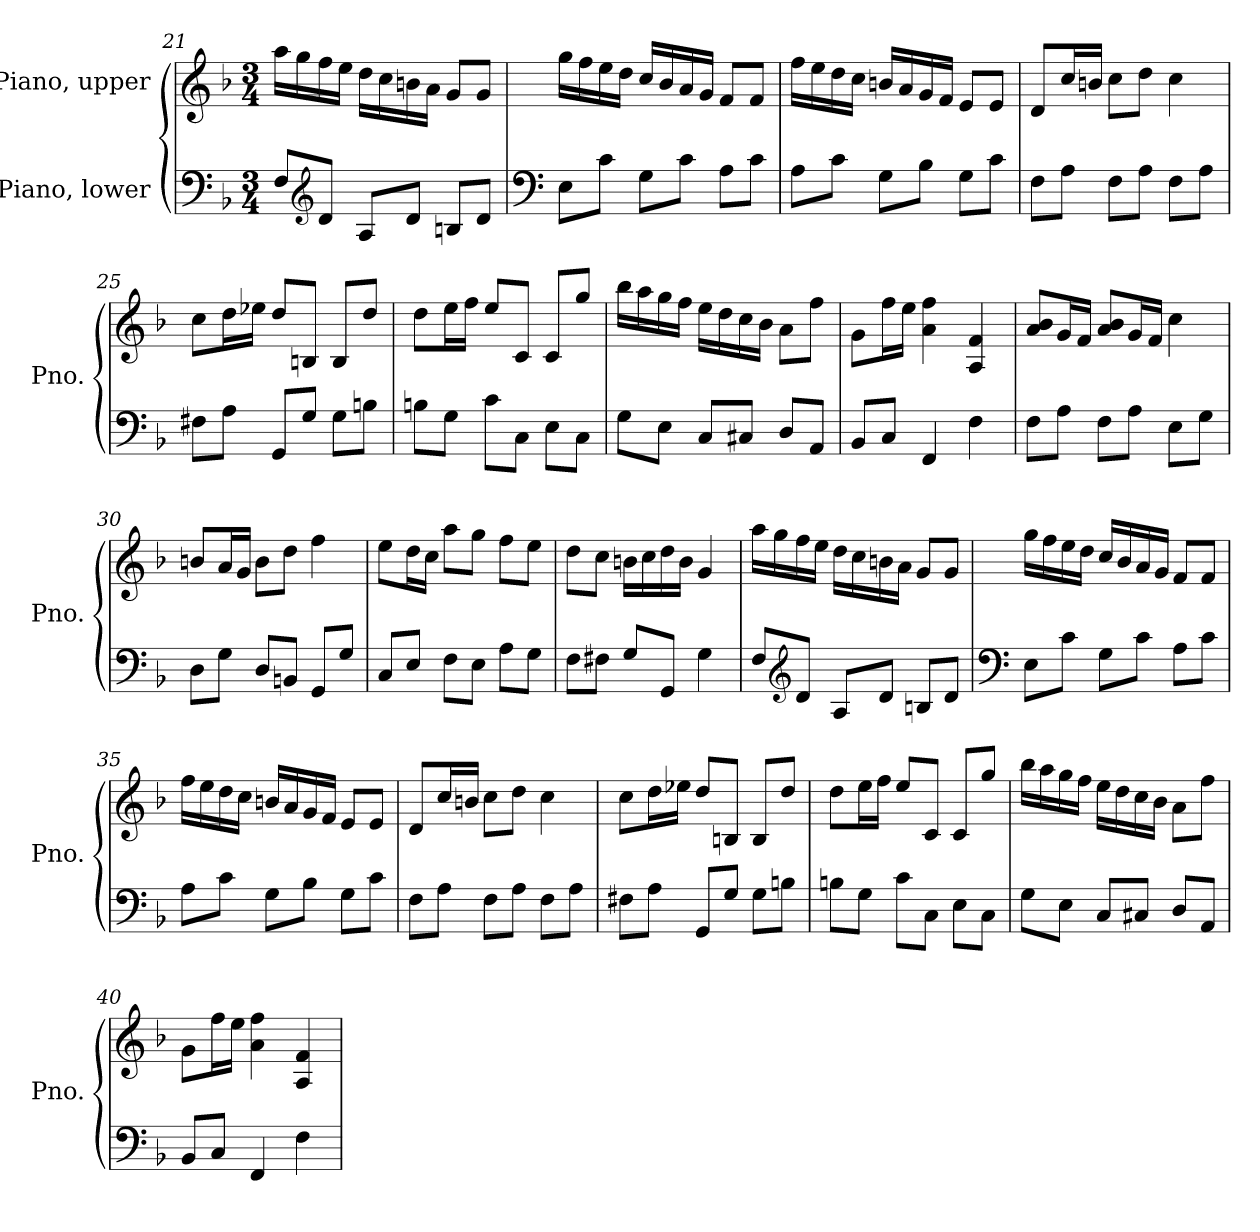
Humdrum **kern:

**kern	**kern
*part2	*part1
*staff2	*staff1
*I"Piano, lower	*I"Piano, upper
*I'Pno.	*I'Pno.
!!LO:LB:g=z
*clefF4	*clefG2
*k[b-]	*k[b-]
*M3/4	*M3/4
=21	=21
8F/L	16aa\LL
.	16gg\
*clefG2	*
8d/J	16ff\
.	16ee\JJ
8A/L	16dd\LL
.	16cc\
8d/J	16bn\
.	16a\JJ
8Bn/L	8g/L
8d/J	8g/J
=22	=22
*clefF4	*
8E\L	16gg\LL
.	16ff\
8c\J	16ee\
.	16dd\JJ
8G\L	16cc/LL
.	16b-/
8c\J	16a/
.	16g/JJ
8A\L	8f/L
8c\J	8f/J
=23	=23
8A\L	16ff\LL
.	16ee\
8c\J	16dd\
.	16cc\JJ
8G\L	16bn/LL
.	16a/
8B-\J	16g/
.	16f/JJ
8G\L	8e/L
8c\J	8e/J
=24	=24
8F\L	8d/L
8A\J	16cc/L
.	16bn/JJ
8F\L	8cc\L
8A\J	8dd\J
8F\L	4cc\
8A\J	.
!!LO:PB:g=z
=25	=25
8F#X\L	8cc\L
8A\J	16dd\L
.	16ee-X\JJ
8GG/L	8dd/L
8G/J	8Bn/J
8G\L	8B/L
8Bn\J	8dd/J
=26	=26
8Bn\L	8dd\L
8G\J	16ee\L
.	16ff\JJ
8c\L	8ee/L
8C\J	8c/J
8E\L	8c/L
8C\J	8gg/J
=27	=27
8G\L	16bb-\LL
.	16aa\
8E\J	16gg\
.	16ff\JJ
8C/L	16ee\LL
.	16dd\
8C#X/J	16cc\
.	16b-\JJ
8D/L	8a\L
8AA/J	8ff\J
=28	=28
8BB-/L	8g\L
8C/J	16ff\L
.	16ee\JJ
4FF/	4a\ 4ff\
4F\	4A/ 4f/
!!LO:LB:g=z
=29	=29
8F\L	8a/ 8b-/L
8A\J	16g/L
.	16f/JJ
8F\L	8a/ 8b-/L
8A\J	16g/L
.	16f/JJ
8E\L	4cc\
8G\J	.
=30	=30
8D\L	8bn/L
8G\J	16a/L
.	16g/JJ
8D/L	8b\L
8BBn/J	8dd\J
8GG/L	4ff\
8G/J	.
=31	=31
8C/L	8ee\L
8E/J	16dd\L
.	16cc\JJ
8F\L	8aa\L
8E\J	8gg\J
8A\L	8ff\L
8G\J	8ee\J
=32	=32
8F\L	8dd\L
8F#X\J	8cc\J
8G/L	16bn\LL
.	16cc\
8GG/J	16dd\
.	16b\JJ
4G\	4g/
!!LO:LB:g=z
=33	=33
8F/L	16aa\LL
.	16gg\
*clefG2	*
8d/J	16ff\
.	16ee\JJ
8A/L	16dd\LL
.	16cc\
8d/J	16bn\
.	16a\JJ
8Bn/L	8g/L
8d/J	8g/J
=34	=34
*clefF4	*
8E\L	16gg\LL
.	16ff\
8c\J	16ee\
.	16dd\JJ
8G\L	16cc/LL
.	16b-/
8c\J	16a/
.	16g/JJ
8A\L	8f/L
8c\J	8f/J
=35	=35
8A\L	16ff\LL
.	16ee\
8c\J	16dd\
.	16cc\JJ
8G\L	16bn/LL
.	16a/
8B-\J	16g/
.	16f/JJ
8G\L	8e/L
8c\J	8e/J
=36	=36
8F\L	8d/L
8A\J	16cc/L
.	16bn/JJ
8F\L	8cc\L
8A\J	8dd\J
8F\L	4cc\
8A\J	.
!!LO:LB:g=z
=37	=37
8F#X\L	8cc\L
8A\J	16dd\L
.	16ee-X\JJ
8GG/L	8dd/L
8G/J	8Bn/J
8G\L	8B/L
8Bn\J	8dd/J
=38	=38
8Bn\L	8dd\L
8G\J	16ee\L
.	16ff\JJ
8c\L	8ee/L
8C\J	8c/J
8E\L	8c/L
8C\J	8gg/J
=39	=39
8G\L	16bb-\LL
.	16aa\
8E\J	16gg\
.	16ff\JJ
8C/L	16ee\LL
.	16dd\
8C#X/J	16cc\
.	16b-\JJ
8D/L	8a\L
8AA/J	8ff\J
=40	=40
8BB-/L	8g\L
8C/J	16ff\L
.	16ee\JJ
4FF/	4a\ 4ff\
4F\	4A/ 4f/
=	=
*-	*-
